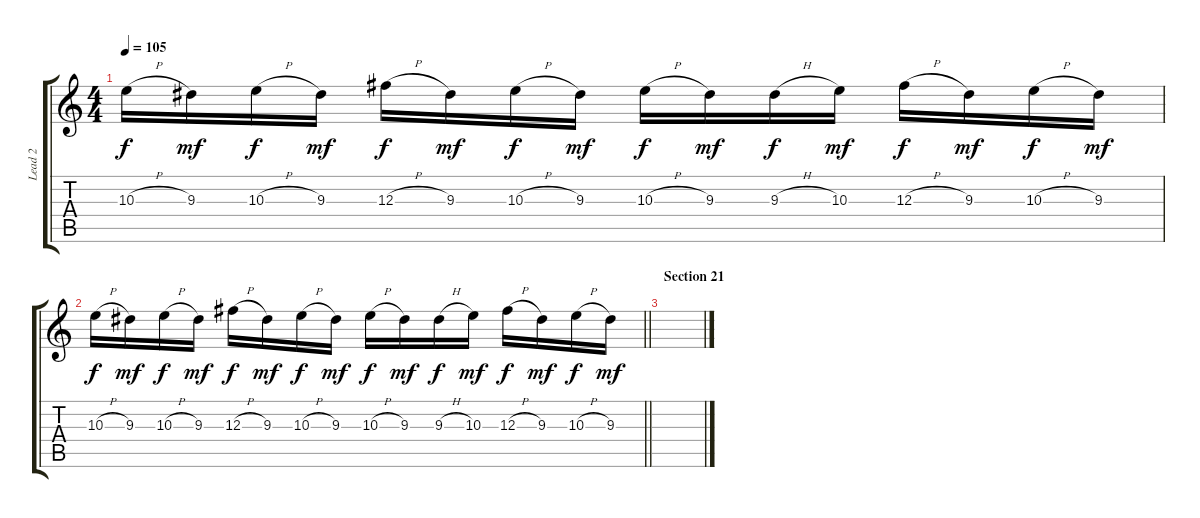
\track ("Lead 2" "Lead 2") {instrument overdrivenguitar}
\staff {score tabs}
\tuning (Eb4 Bb3 Gb3 Db3 Ab2 Db2) {hide}
\ts (4 4)
\tempo 105
\clef g2
\ks c
10.3{h}.16{dy f} 9.3.16{dy mf} 10.3{h}.16{dy f} 9.3.16{dy mf} 12.3{h}.16{dy f} 9.3.16{dy mf} 10.3{h}.16{dy f} 9.3.16{dy mf} 10.3{h}.16{dy f} 9.3.16{dy mf} 9.3{h}.16{dy f} 10.3.16{dy mf} 12.3{h}.16{dy f} 9.3.16{dy mf} 10.3{h}.16{dy f} 9.3.16{dy mf} |
\barLineRight lightlight
10.3{h}.16{dy f} 9.3.16{dy mf} 10.3{h}.16{dy f} 9.3.16{dy mf} 12.3{h}.16{dy f} 9.3.16{dy mf} 10.3{h}.16{dy f} 9.3.16{dy mf} 10.3{h}.16{dy f} 9.3.16{dy mf} 9.3{h}.16{dy f} 10.3.16{dy mf} 12.3{h}.16{dy f} 9.3.16{dy mf} 10.3{h}.16{dy f} 9.3.16{dy mf} |
\section ("" "Section 21")
